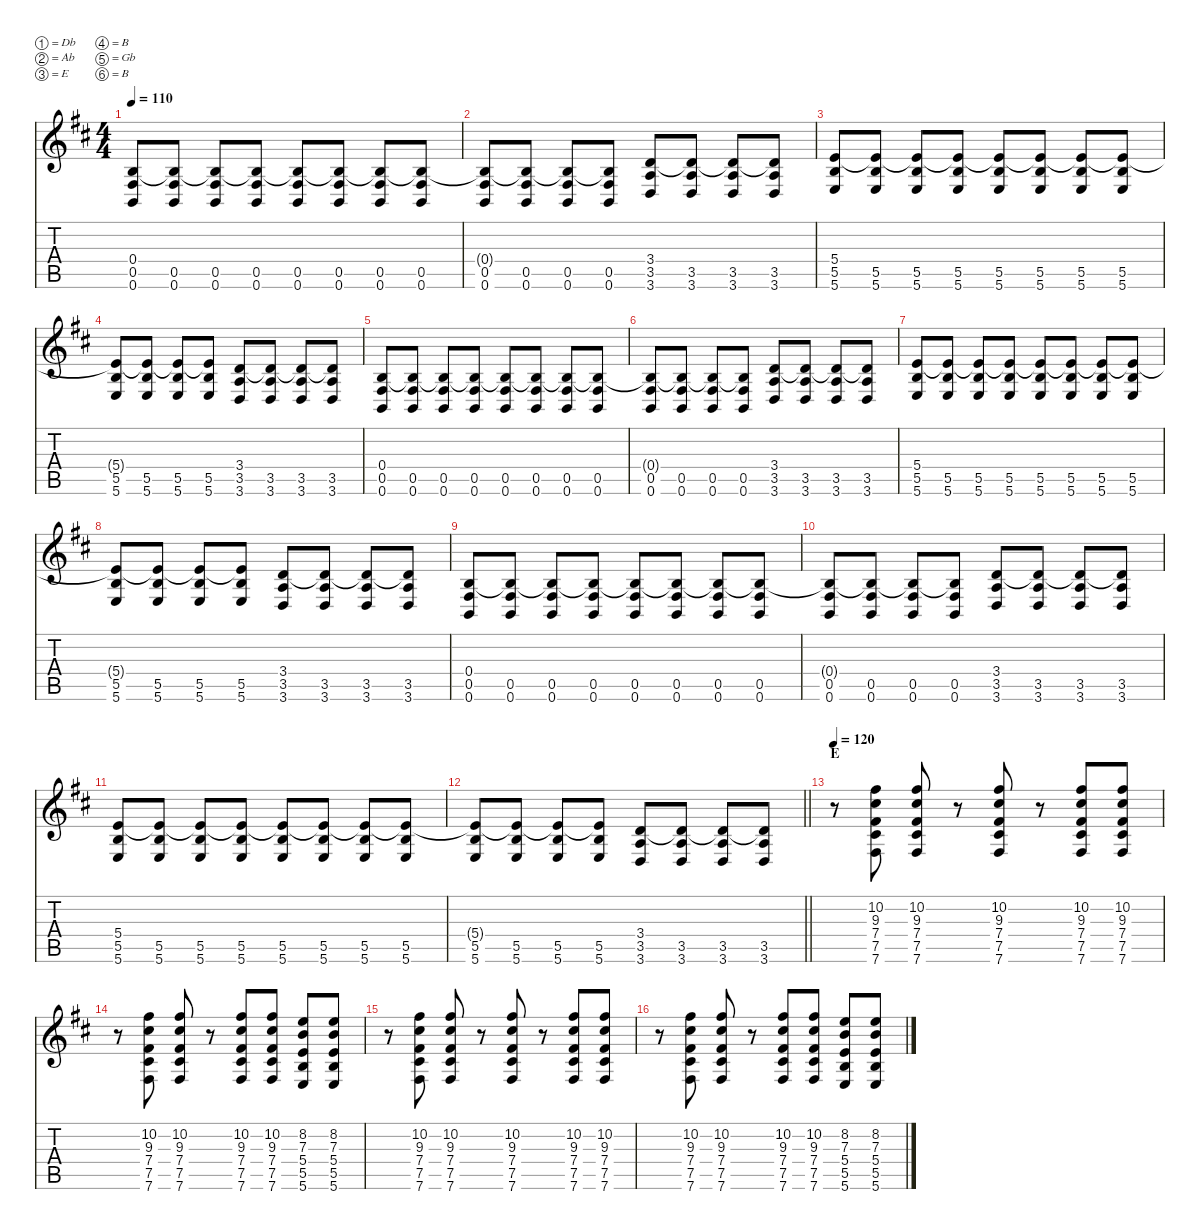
\defaultSystemsLayout 4
\hideDynamics
\bracketExtendMode nobrackets
\singleTrackTrackNamePolicy hidden
\multiTrackTrackNamePolicy hidden
\firstSystemTrackNameMode fullname
\firstSystemTrackNameOrientation horizontal
\otherSystemsTrackNameOrientation horizontal
\track ("Aaron Turner Dist" "dist.guit.") {defaultSystemsLayout 8 instrument overdrivenguitar}
\staff {score tabs}
\tuning (Db4 Ab3 E3 B2 Gb2 B1)
\ts (4 4)
\tempo 110
\clef g2
\ks bminor
(0.4{acc forcenatural} 0.5{acc #} 0.6{acc forcenatural}).8{dy f beam Up} (0.4{t acc forcenatural} 0.5{acc #} 0.6{acc forcenatural}).8{beam Up} (0.4{t acc forcenatural} 0.5{acc #} 0.6{acc forcenatural}).8{beam Up} (0.4{t acc forcenatural} 0.5{acc #} 0.6{acc forcenatural}).8{beam Up} (0.4{t acc forcenatural} 0.5{acc #} 0.6{acc forcenatural}).8{beam Up} (0.4{t acc forcenatural} 0.5{acc #} 0.6{acc forcenatural}).8{beam Up} (0.4{t acc forcenatural} 0.5{acc #} 0.6{acc forcenatural}).8{beam Up} (0.4{t acc forcenatural} 0.5{acc #} 0.6{acc forcenatural}).8{beam Up} |
(0.4{t acc forcenatural} 0.5{acc #} 0.6{acc forcenatural}).8{beam Up} (0.4{t acc forcenatural} 0.5{acc #} 0.6{acc forcenatural}).8{beam Up} (0.4{t acc forcenatural} 0.5{acc #} 0.6{acc forcenatural}).8{beam Up} (0.4{t acc forcenatural} 0.5{acc #} 0.6{acc forcenatural}).8{beam Up} (3.4{acc forcenatural} 3.5{acc forcenatural} 3.6{acc forcenatural}).8{beam Up} (3.4{t acc forcenatural} 3.5{acc forcenatural} 3.6{acc forcenatural}).8{beam Up} (3.4{t acc forcenatural} 3.5{acc forcenatural} 3.6{acc forcenatural}).8{beam Up} (3.4{t acc forcenatural} 3.5{acc forcenatural} 3.6{acc forcenatural}).8{beam Up} |
(5.4{acc forcenatural} 5.5{acc forcenatural} 5.6{acc forcenatural}).8{beam Up} (5.4{t acc forcenatural} 5.5{acc forcenatural} 5.6{acc forcenatural}).8{beam Up} (5.4{t acc forcenatural} 5.5{acc forcenatural} 5.6{acc forcenatural}).8{beam Up} (5.4{t acc forcenatural} 5.5{acc forcenatural} 5.6{acc forcenatural}).8{beam Up} (5.4{t acc forcenatural} 5.5{acc forcenatural} 5.6{acc forcenatural}).8{beam Up} (5.4{t acc forcenatural} 5.5{acc forcenatural} 5.6{acc forcenatural}).8{beam Up} (5.4{t acc forcenatural} 5.5{acc forcenatural} 5.6{acc forcenatural}).8{beam Up} (5.4{t acc forcenatural} 5.5{acc forcenatural} 5.6{acc forcenatural}).8{beam Up} |
(5.4{t acc forcenatural} 5.5{acc forcenatural} 5.6{acc forcenatural}).8{beam Up} (5.4{t acc forcenatural} 5.5{acc forcenatural} 5.6{acc forcenatural}).8{beam Up} (5.4{t acc forcenatural} 5.5{acc forcenatural} 5.6{acc forcenatural}).8{beam Up} (5.4{t acc forcenatural} 5.5{acc forcenatural} 5.6{acc forcenatural}).8{beam Up} (3.4{acc forcenatural} 3.5{acc forcenatural} 3.6{acc forcenatural}).8{beam Up} (3.4{t acc forcenatural} 3.5{acc forcenatural} 3.6{acc forcenatural}).8{beam Up} (3.4{t acc forcenatural} 3.5{acc forcenatural} 3.6{acc forcenatural}).8{beam Up} (3.4{t acc forcenatural} 3.5{acc forcenatural} 3.6{acc forcenatural}).8{beam Up} |
(0.4{acc forcenatural} 0.5{acc #} 0.6{acc forcenatural}).8{beam Up} (0.4{t acc forcenatural} 0.5{acc #} 0.6{acc forcenatural}).8{beam Up} (0.4{t acc forcenatural} 0.5{acc #} 0.6{acc forcenatural}).8{beam Up} (0.4{t acc forcenatural} 0.5{acc #} 0.6{acc forcenatural}).8{beam Up} (0.4{t acc forcenatural} 0.5{acc #} 0.6{acc forcenatural}).8{beam Up} (0.4{t acc forcenatural} 0.5{acc #} 0.6{acc forcenatural}).8{beam Up} (0.4{t acc forcenatural} 0.5{acc #} 0.6{acc forcenatural}).8{beam Up} (0.4{t acc forcenatural} 0.5{acc #} 0.6{acc forcenatural}).8{beam Up} |
(0.4{t acc forcenatural} 0.5{acc #} 0.6{acc forcenatural}).8{beam Up} (0.4{t acc forcenatural} 0.5{acc #} 0.6{acc forcenatural}).8{beam Up} (0.4{t acc forcenatural} 0.5{acc #} 0.6{acc forcenatural}).8{beam Up} (0.4{t acc forcenatural} 0.5{acc #} 0.6{acc forcenatural}).8{beam Up} (3.4{acc forcenatural} 3.5{acc forcenatural} 3.6{acc forcenatural}).8{beam Up} (3.4{t acc forcenatural} 3.5{acc forcenatural} 3.6{acc forcenatural}).8{beam Up} (3.4{t acc forcenatural} 3.5{acc forcenatural} 3.6{acc forcenatural}).8{beam Up} (3.4{t acc forcenatural} 3.5{acc forcenatural} 3.6{acc forcenatural}).8{beam Up} |
(5.4{acc forcenatural} 5.5{acc forcenatural} 5.6{acc forcenatural}).8{beam Up} (5.4{t acc forcenatural} 5.5{acc forcenatural} 5.6{acc forcenatural}).8{beam Up} (5.4{t acc forcenatural} 5.5{acc forcenatural} 5.6{acc forcenatural}).8{beam Up} (5.4{t acc forcenatural} 5.5{acc forcenatural} 5.6{acc forcenatural}).8{beam Up} (5.4{t acc forcenatural} 5.5{acc forcenatural} 5.6{acc forcenatural}).8{beam Up} (5.4{t acc forcenatural} 5.5{acc forcenatural} 5.6{acc forcenatural}).8{beam Up} (5.4{t acc forcenatural} 5.5{acc forcenatural} 5.6{acc forcenatural}).8{beam Up} (5.4{t acc forcenatural} 5.5{acc forcenatural} 5.6{acc forcenatural}).8{beam Up} |
(5.4{t acc forcenatural} 5.5{acc forcenatural} 5.6{acc forcenatural}).8{beam Up} (5.4{t acc forcenatural} 5.5{acc forcenatural} 5.6{acc forcenatural}).8{beam Up} (5.4{t acc forcenatural} 5.5{acc forcenatural} 5.6{acc forcenatural}).8{beam Up} (5.4{t acc forcenatural} 5.5{acc forcenatural} 5.6{acc forcenatural}).8{beam Up} (3.4{acc forcenatural} 3.5{acc forcenatural} 3.6{acc forcenatural}).8{beam Up} (3.4{t acc forcenatural} 3.5{acc forcenatural} 3.6{acc forcenatural}).8{beam Up} (3.4{t acc forcenatural} 3.5{acc forcenatural} 3.6{acc forcenatural}).8{beam Up} (3.4{t acc forcenatural} 3.5{acc forcenatural} 3.6{acc forcenatural}).8{beam Up} |
(0.4{acc forcenatural} 0.5{acc #} 0.6{acc forcenatural}).8{beam Up} (0.4{t acc forcenatural} 0.5{acc #} 0.6{acc forcenatural}).8{beam Up} (0.4{t acc forcenatural} 0.5{acc #} 0.6{acc forcenatural}).8{beam Up} (0.4{t acc forcenatural} 0.5{acc #} 0.6{acc forcenatural}).8{beam Up} (0.4{t acc forcenatural} 0.5{acc #} 0.6{acc forcenatural}).8{beam Up} (0.4{t acc forcenatural} 0.5{acc #} 0.6{acc forcenatural}).8{beam Up} (0.4{t acc forcenatural} 0.5{acc #} 0.6{acc forcenatural}).8{beam Up} (0.4{t acc forcenatural} 0.5{acc #} 0.6{acc forcenatural}).8{beam Up} |
(0.4{t acc forcenatural} 0.5{acc #} 0.6{acc forcenatural}).8{beam Up} (0.4{t acc forcenatural} 0.5{acc #} 0.6{acc forcenatural}).8{beam Up} (0.4{t acc forcenatural} 0.5{acc #} 0.6{acc forcenatural}).8{beam Up} (0.4{t acc forcenatural} 0.5{acc #} 0.6{acc forcenatural}).8{beam Up} (3.4{acc forcenatural} 3.5{acc forcenatural} 3.6{acc forcenatural}).8{beam Up} (3.4{t acc forcenatural} 3.5{acc forcenatural} 3.6{acc forcenatural}).8{beam Up} (3.4{t acc forcenatural} 3.5{acc forcenatural} 3.6{acc forcenatural}).8{beam Up} (3.4{t acc forcenatural} 3.5{acc forcenatural} 3.6{acc forcenatural}).8{beam Up} |
(5.4{acc forcenatural} 5.5{acc forcenatural} 5.6{acc forcenatural}).8{beam Up} (5.4{t acc forcenatural} 5.5{acc forcenatural} 5.6{acc forcenatural}).8{beam Up} (5.4{t acc forcenatural} 5.5{acc forcenatural} 5.6{acc forcenatural}).8{beam Up} (5.4{t acc forcenatural} 5.5{acc forcenatural} 5.6{acc forcenatural}).8{beam Up} (5.4{t acc forcenatural} 5.5{acc forcenatural} 5.6{acc forcenatural}).8{beam Up} (5.4{t acc forcenatural} 5.5{acc forcenatural} 5.6{acc forcenatural}).8{beam Up} (5.4{t acc forcenatural} 5.5{acc forcenatural} 5.6{acc forcenatural}).8{beam Up} (5.4{t acc forcenatural} 5.5{acc forcenatural} 5.6{acc forcenatural}).8{beam Up} |
\barLineRight lightlight
(5.4{t acc forcenatural} 5.5{acc forcenatural} 5.6{acc forcenatural}).8{beam Up} (5.4{t acc forcenatural} 5.5{acc forcenatural} 5.6{acc forcenatural}).8{beam Up} (5.4{t acc forcenatural} 5.5{acc forcenatural} 5.6{acc forcenatural}).8{beam Up} (5.4{t acc forcenatural} 5.5{acc forcenatural} 5.6{acc forcenatural}).8{beam Up} (3.4{acc forcenatural} 3.5{acc forcenatural} 3.6{acc forcenatural}).8{beam Up} (3.4{t acc forcenatural} 3.5{acc forcenatural} 3.6{acc forcenatural}).8{beam Up} (3.4{t acc forcenatural} 3.5{acc forcenatural} 3.6{acc forcenatural}).8{beam Up} (3.4{t acc forcenatural} 3.5{acc forcenatural} 3.6{acc forcenatural}).8{beam Up} |
\section ("" "E")
\tempo 120
r.8{instrument electricguitarjazz beam Down} (10.2{acc #} 9.3{acc #} 7.4{acc #} 7.5{acc #} 7.6{acc #}).8{beam Up} (10.2{acc #} 9.3{acc #} 7.4{acc #} 7.5{acc #} 7.6{acc #}).8{beam Up} r.8{beam Up} (10.2{acc #} 9.3{acc #} 7.4{acc #} 7.5{acc #} 7.6{acc #}).8{beam Up} r.8{beam Up} (10.2{acc #} 9.3{acc #} 7.4{acc #} 7.5{acc #} 7.6{acc #}).8{beam Up} (10.2{acc #} 9.3{acc #} 7.4{acc #} 7.5{acc #} 7.6{acc #}).8{beam Up} |
r.8{beam Down} (10.2{acc #} 9.3{acc #} 7.4{acc #} 7.5{acc #} 7.6{acc #}).8{beam Up} (10.2{acc #} 9.3{acc #} 7.4{acc #} 7.5{acc #} 7.6{acc #}).8{beam Up} r.8{beam Up} (10.2{acc #} 9.3{acc #} 7.4{acc #} 7.5{acc #} 7.6{acc #}).8{beam Up} (10.2{acc #} 9.3{acc #} 7.4{acc #} 7.5{acc #} 7.6{acc #}).8{beam Up} (8.2{acc forcenatural} 7.3{acc forcenatural} 5.4{acc forcenatural} 5.5{acc forcenatural} 5.6{acc forcenatural}).8{beam Up} (8.2{acc forcenatural} 7.3{acc forcenatural} 5.4{acc forcenatural} 5.5{acc forcenatural} 5.6{acc forcenatural}).8{beam Up} |
r.8{beam Down} (10.2{acc #} 9.3{acc #} 7.4{acc #} 7.5{acc #} 7.6{acc #}).8{beam Up} (10.2{acc #} 9.3{acc #} 7.4{acc #} 7.5{acc #} 7.6{acc #}).8{beam Up} r.8{beam Up} (10.2{acc #} 9.3{acc #} 7.4{acc #} 7.5{acc #} 7.6{acc #}).8{beam Up} r.8{beam Up} (10.2{acc #} 9.3{acc #} 7.4{acc #} 7.5{acc #} 7.6{acc #}).8{beam Up} (10.2{acc #} 9.3{acc #} 7.4{acc #} 7.5{acc #} 7.6{acc #}).8{beam Up} |
r.8{beam Down} (10.2{acc #} 9.3{acc #} 7.4{acc #} 7.5{acc #} 7.6{acc #}).8{beam Up} (10.2{acc #} 9.3{acc #} 7.4{acc #} 7.5{acc #} 7.6{acc #}).8{beam Up} r.8{beam Up} (10.2{acc #} 9.3{acc #} 7.4{acc #} 7.5{acc #} 7.6{acc #}).8{beam Up} (10.2{acc #} 9.3{acc #} 7.4{acc #} 7.5{acc #} 7.6{acc #}).8{beam Up} (8.2{acc forcenatural} 7.3{acc forcenatural} 5.4{acc forcenatural} 5.5{acc forcenatural} 5.6{acc forcenatural}).8{beam Up} (8.2{acc forcenatural} 7.3{acc forcenatural} 5.4{acc forcenatural} 5.5{acc forcenatural} 5.6{acc forcenatural}).8{beam Up}
